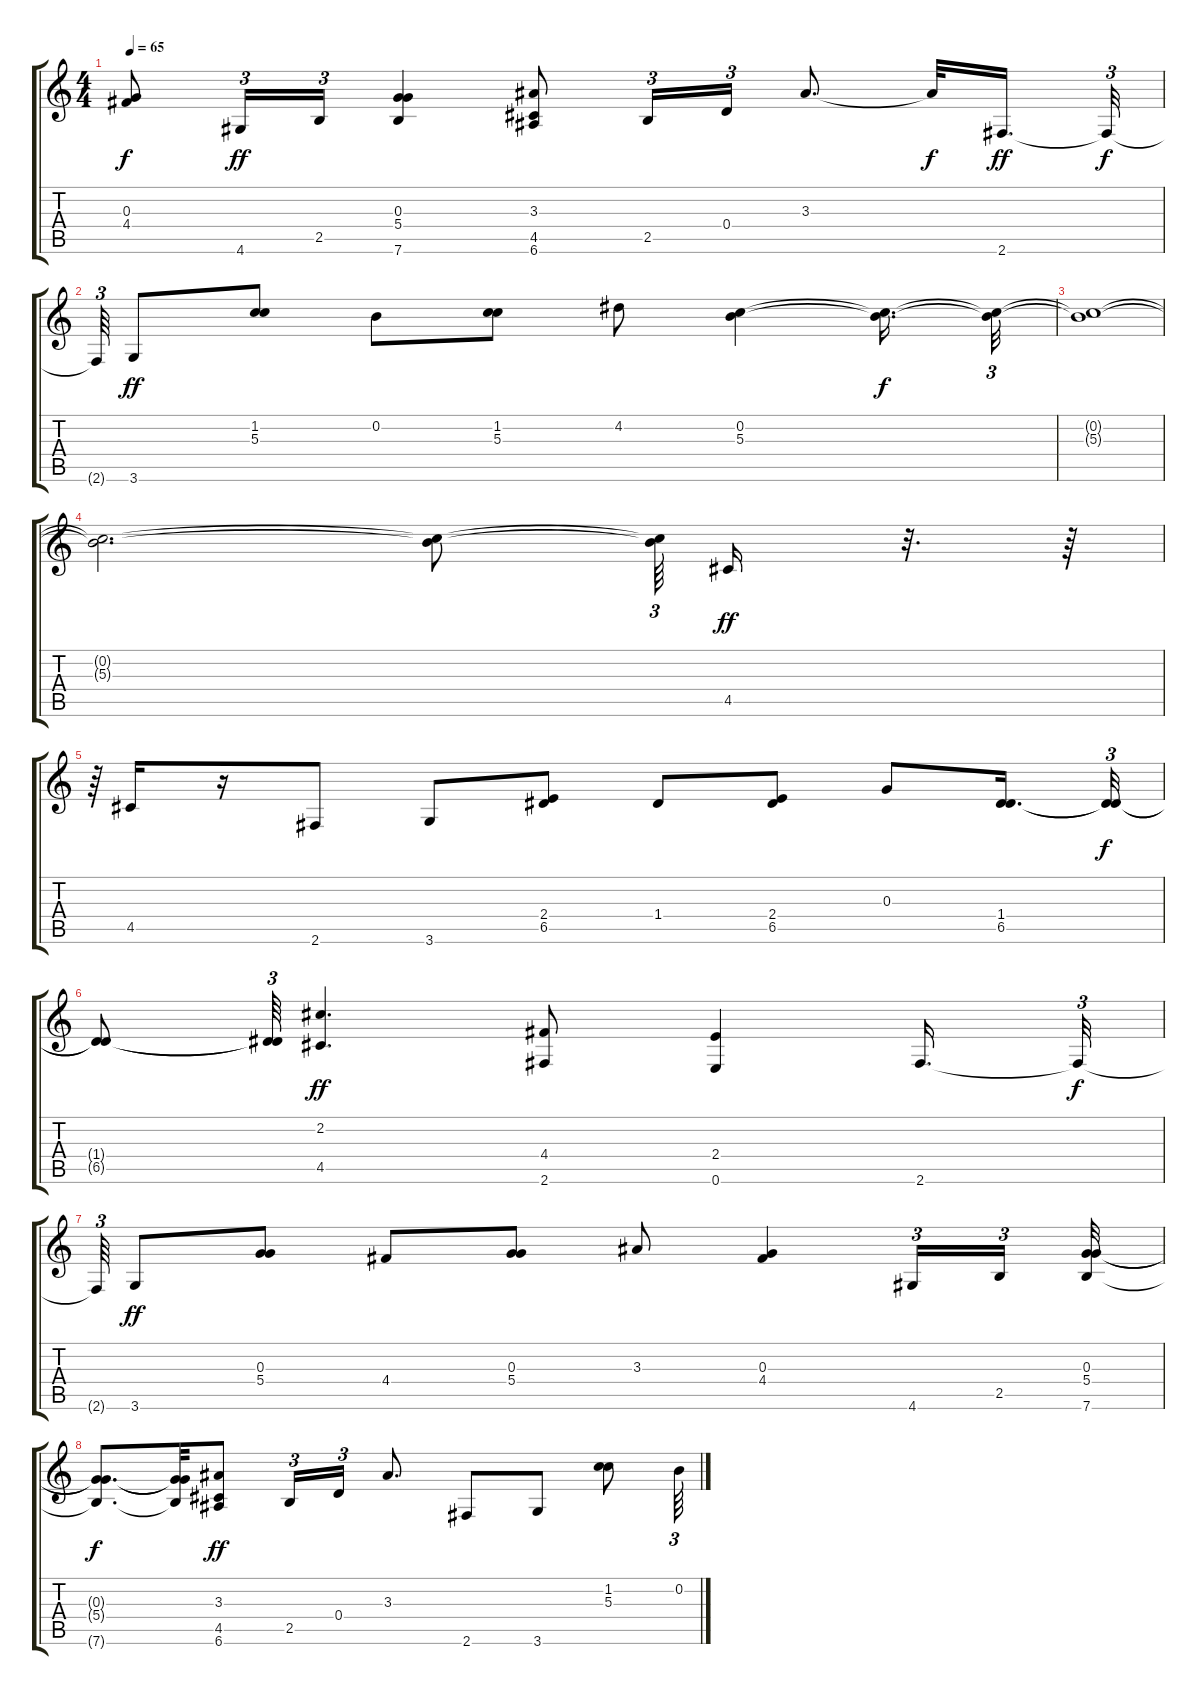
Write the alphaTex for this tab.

\track "" {instrument distortionguitar}
\staff {score tabs}
\tuning (E4 B3 G3 D3 A2 E2) {hide}
\ts (4 4)
\tempo 65
\clef g2
\ks c
(0.3{t} 4.4{t}).8{dy f} 4.6.16{tu (3 2) dy ff} 2.5.16{tu (3 2)} (0.3 5.4 7.6).4 (3.3 4.5 6.6).8 2.5.16{tu (3 2)} 0.4.16{tu (3 2)} 3.3.8{d} 3.3{t}.32{dy f} 2.6.16{d dy ff beam splitsecondary} 2.6{t}.32{tu (3 2) dy f} |
2.6{t}.64{tu (3 2)} 3.6.8{dy ff} (1.2 5.3).8 0.2.8 (1.2 5.3).8 4.2.8 (0.2 5.3).4 (0.2{t} 5.3{t}).16{d dy f} (0.2{t} 5.3{t}).32{tu (3 2)} |
(0.2{t} 5.3{t}).1 |
(0.2{t} 5.3{t}).2{d} (0.2{t} 5.3{t}).8 (0.2{t} 5.3{t}).64{tu (3 2) beam splitsecondary} 4.5.16{dy ff} r.32{d} r.64 |
r.64{tu (3 2)} 4.5.16 r.16 2.6.8 3.6.8 (2.4 6.5).8 1.4.8 (2.4 6.5).8 0.3.8 (1.4 6.5).16{d} (1.4{t} 6.5{t}).32{tu (3 2) dy f} |
(1.4{t} 6.5{t}).8 (1.4{t} 6.5{t}).64{tu (3 2)} (2.2 4.5).4{d dy ff} (4.4 2.6).8 (2.4 0.6).4 2.6.16{d} 2.6{t}.32{tu (3 2) dy f} |
2.6{t}.64{tu (3 2)} 3.6.8{dy ff} (0.3 5.4).8 4.4.8 (0.3 5.4).8 3.3.8 (0.3 4.4).4 4.6.16{tu (3 2)} 2.5.16{tu (3 2) beam splitsecondary} (0.3 5.4 7.6).32 |
(0.3{t} 5.4{t} 7.6{t}).8{d dy f} (0.3{t} 5.4{t} 7.6{t}).32 (3.3 4.5 6.6).8{dy ff} 2.5.16{tu (3 2)} 0.4.16{tu (3 2)} 3.3.8{d} 2.6.8 3.6.8 (1.2 5.3).8 0.2.64{tu (3 2)}
